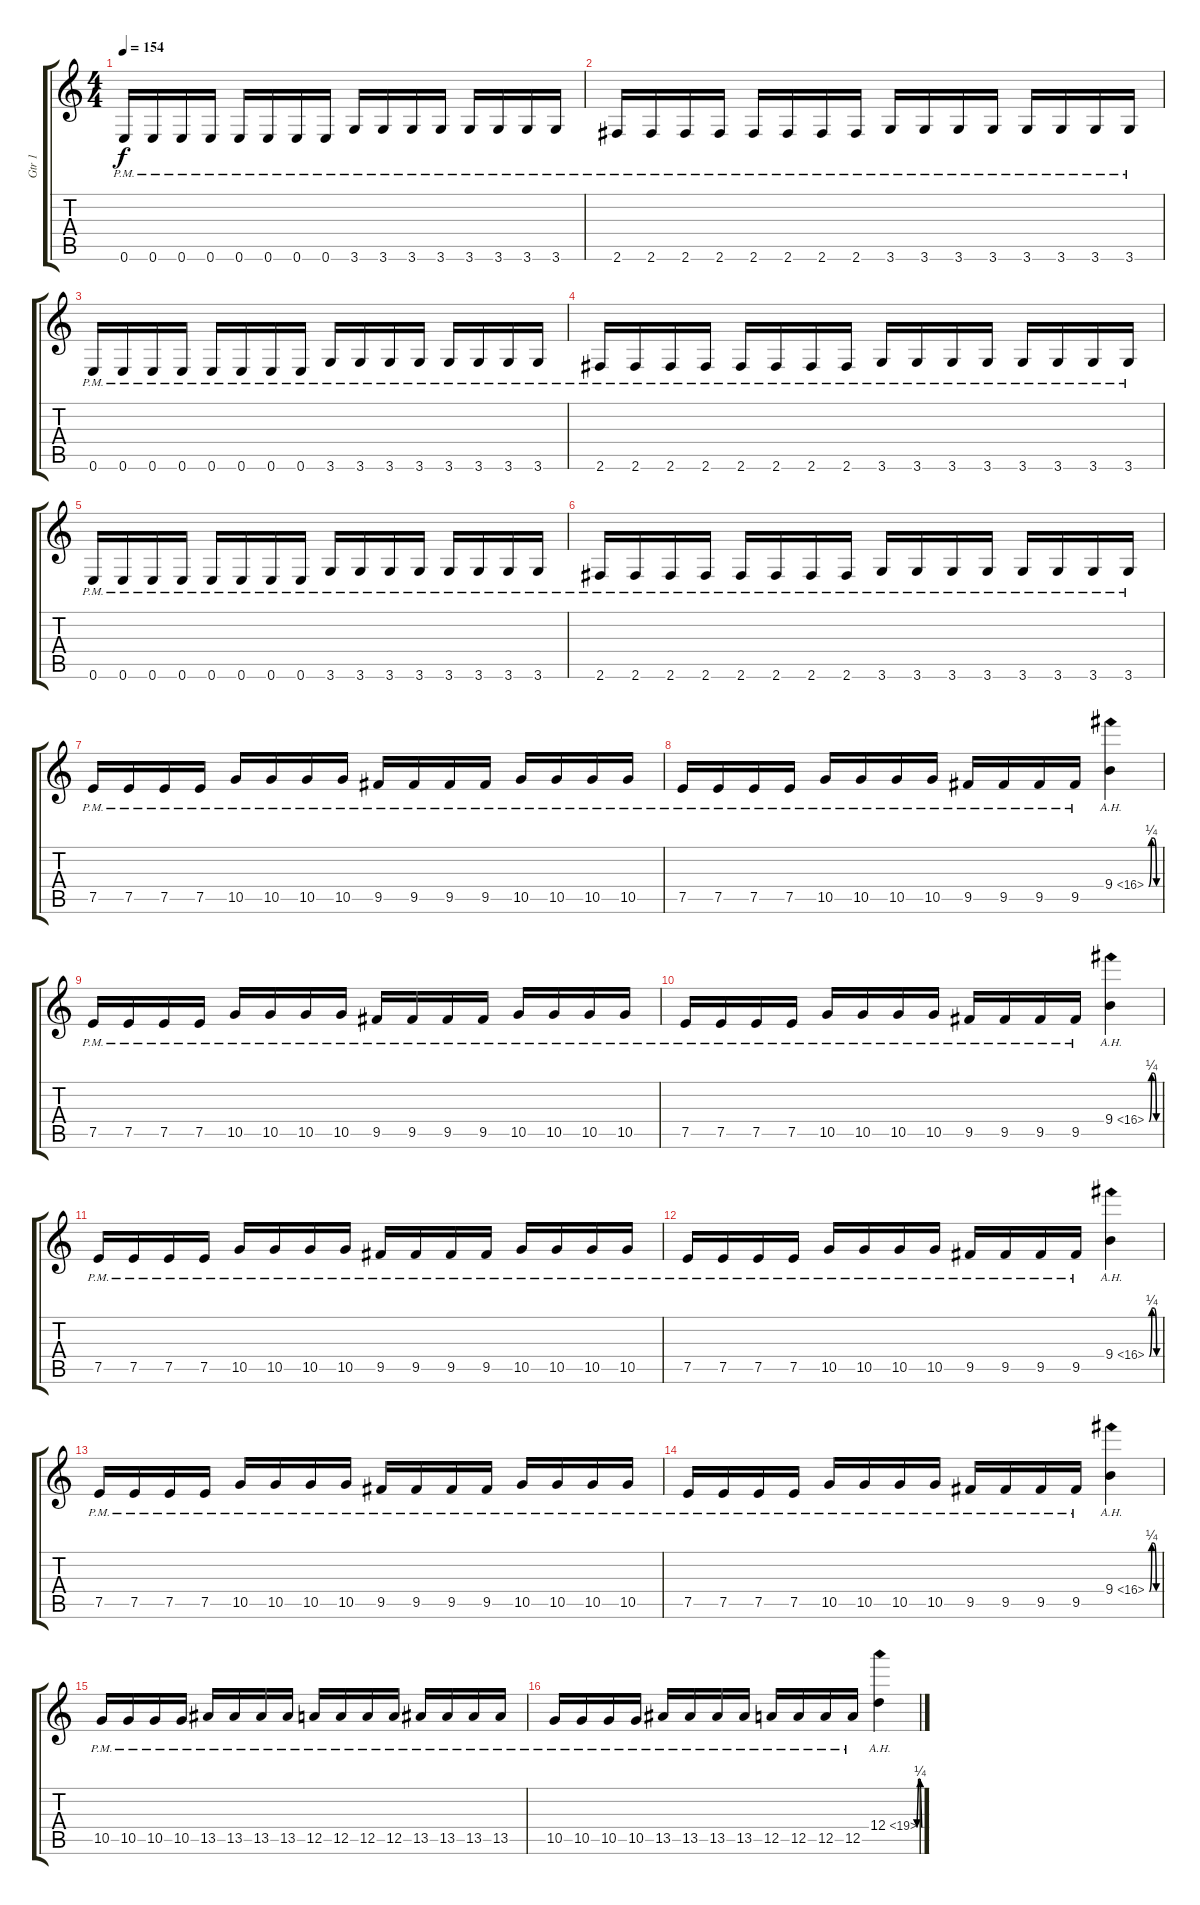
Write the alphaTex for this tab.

\track ("Gtr 1" "Gtr 1") {instrument overdrivenguitar}
\staff {score tabs}
\tuning (E4 B3 G3 D3 A2 E2) {hide}
\ts (4 4)
\tempo 154
\clef g2
\ks c
0.6{pm}.16{dy f} 0.6{pm}.16 0.6{pm}.16 0.6{pm}.16 0.6{pm}.16 0.6{pm}.16 0.6{pm}.16 0.6{pm}.16 3.6{pm}.16 3.6{pm}.16 3.6{pm}.16 3.6{pm}.16 3.6{pm}.16 3.6{pm}.16 3.6{pm}.16 3.6{pm}.16 |
2.6{pm}.16 2.6{pm}.16 2.6{pm}.16 2.6{pm}.16 2.6{pm}.16 2.6{pm}.16 2.6{pm}.16 2.6{pm}.16 3.6{pm}.16 3.6{pm}.16 3.6{pm}.16 3.6{pm}.16 3.6{pm}.16 3.6{pm}.16 3.6{pm}.16 3.6{pm}.16 |
0.6{pm}.16 0.6{pm}.16 0.6{pm}.16 0.6{pm}.16 0.6{pm}.16 0.6{pm}.16 0.6{pm}.16 0.6{pm}.16 3.6{pm}.16 3.6{pm}.16 3.6{pm}.16 3.6{pm}.16 3.6{pm}.16 3.6{pm}.16 3.6{pm}.16 3.6{pm}.16 |
2.6{pm}.16 2.6{pm}.16 2.6{pm}.16 2.6{pm}.16 2.6{pm}.16 2.6{pm}.16 2.6{pm}.16 2.6{pm}.16 3.6{pm}.16 3.6{pm}.16 3.6{pm}.16 3.6{pm}.16 3.6{pm}.16 3.6{pm}.16 3.6{pm}.16 3.6{pm}.16 |
0.6{pm}.16 0.6{pm}.16 0.6{pm}.16 0.6{pm}.16 0.6{pm}.16 0.6{pm}.16 0.6{pm}.16 0.6{pm}.16 3.6{pm}.16 3.6{pm}.16 3.6{pm}.16 3.6{pm}.16 3.6{pm}.16 3.6{pm}.16 3.6{pm}.16 3.6{pm}.16 |
2.6{pm}.16 2.6{pm}.16 2.6{pm}.16 2.6{pm}.16 2.6{pm}.16 2.6{pm}.16 2.6{pm}.16 2.6{pm}.16 3.6{pm}.16 3.6{pm}.16 3.6{pm}.16 3.6{pm}.16 3.6{pm}.16 3.6{pm}.16 3.6{pm}.16 3.6{pm}.16 |
7.5{pm}.16 7.5{pm}.16 7.5{pm}.16 7.5{pm}.16 10.5{pm}.16 10.5{pm}.16 10.5{pm}.16 10.5{pm}.16 9.5{pm}.16 9.5{pm}.16 9.5{pm}.16 9.5{pm}.16 10.5{pm}.16 10.5{pm}.16 10.5{pm}.16 10.5{pm}.16 |
7.5{pm}.16 7.5{pm}.16 7.5{pm}.16 7.5{pm}.16 10.5{pm}.16 10.5{pm}.16 10.5{pm}.16 10.5{pm}.16 9.5{pm}.16 9.5{pm}.16 9.5{pm}.16 9.5{pm}.16 9.4{be (custom 0 0 15 1 30 1 45 0 60 0) ah 7}.4 |
7.5{pm}.16 7.5{pm}.16 7.5{pm}.16 7.5{pm}.16 10.5{pm}.16 10.5{pm}.16 10.5{pm}.16 10.5{pm}.16 9.5{pm}.16 9.5{pm}.16 9.5{pm}.16 9.5{pm}.16 10.5{pm}.16 10.5{pm}.16 10.5{pm}.16 10.5{pm}.16 |
7.5{pm}.16 7.5{pm}.16 7.5{pm}.16 7.5{pm}.16 10.5{pm}.16 10.5{pm}.16 10.5{pm}.16 10.5{pm}.16 9.5{pm}.16 9.5{pm}.16 9.5{pm}.16 9.5{pm}.16 9.4{be (custom 0 0 15 1 30 1 45 0 60 0) ah 7}.4 |
7.5{pm}.16 7.5{pm}.16 7.5{pm}.16 7.5{pm}.16 10.5{pm}.16 10.5{pm}.16 10.5{pm}.16 10.5{pm}.16 9.5{pm}.16 9.5{pm}.16 9.5{pm}.16 9.5{pm}.16 10.5{pm}.16 10.5{pm}.16 10.5{pm}.16 10.5{pm}.16 |
7.5{pm}.16 7.5{pm}.16 7.5{pm}.16 7.5{pm}.16 10.5{pm}.16 10.5{pm}.16 10.5{pm}.16 10.5{pm}.16 9.5{pm}.16 9.5{pm}.16 9.5{pm}.16 9.5{pm}.16 9.4{be (custom 0 0 15 1 30 1 45 0 60 0) ah 7}.4 |
7.5{pm}.16 7.5{pm}.16 7.5{pm}.16 7.5{pm}.16 10.5{pm}.16 10.5{pm}.16 10.5{pm}.16 10.5{pm}.16 9.5{pm}.16 9.5{pm}.16 9.5{pm}.16 9.5{pm}.16 10.5{pm}.16 10.5{pm}.16 10.5{pm}.16 10.5{pm}.16 |
7.5{pm}.16 7.5{pm}.16 7.5{pm}.16 7.5{pm}.16 10.5{pm}.16 10.5{pm}.16 10.5{pm}.16 10.5{pm}.16 9.5{pm}.16 9.5{pm}.16 9.5{pm}.16 9.5{pm}.16 9.4{be (custom 0 0 15 1 30 1 45 0 60 0) ah 7}.4 |
10.5{pm}.16 10.5{pm}.16 10.5{pm}.16 10.5{pm}.16 13.5{pm}.16 13.5{pm}.16 13.5{pm}.16 13.5{pm}.16 12.5{pm}.16 12.5{pm}.16 12.5{pm}.16 12.5{pm}.16 13.5{pm}.16 13.5{pm}.16 13.5{pm}.16 13.5{pm}.16 |
10.5{pm}.16 10.5{pm}.16 10.5{pm}.16 10.5{pm}.16 13.5{pm}.16 13.5{pm}.16 13.5{pm}.16 13.5{pm}.16 12.5{pm}.16 12.5{pm}.16 12.5{pm}.16 12.5{pm}.16 12.4{be (custom 0 0 15 1 30 1 45 0 60 0) ah 7}.4
